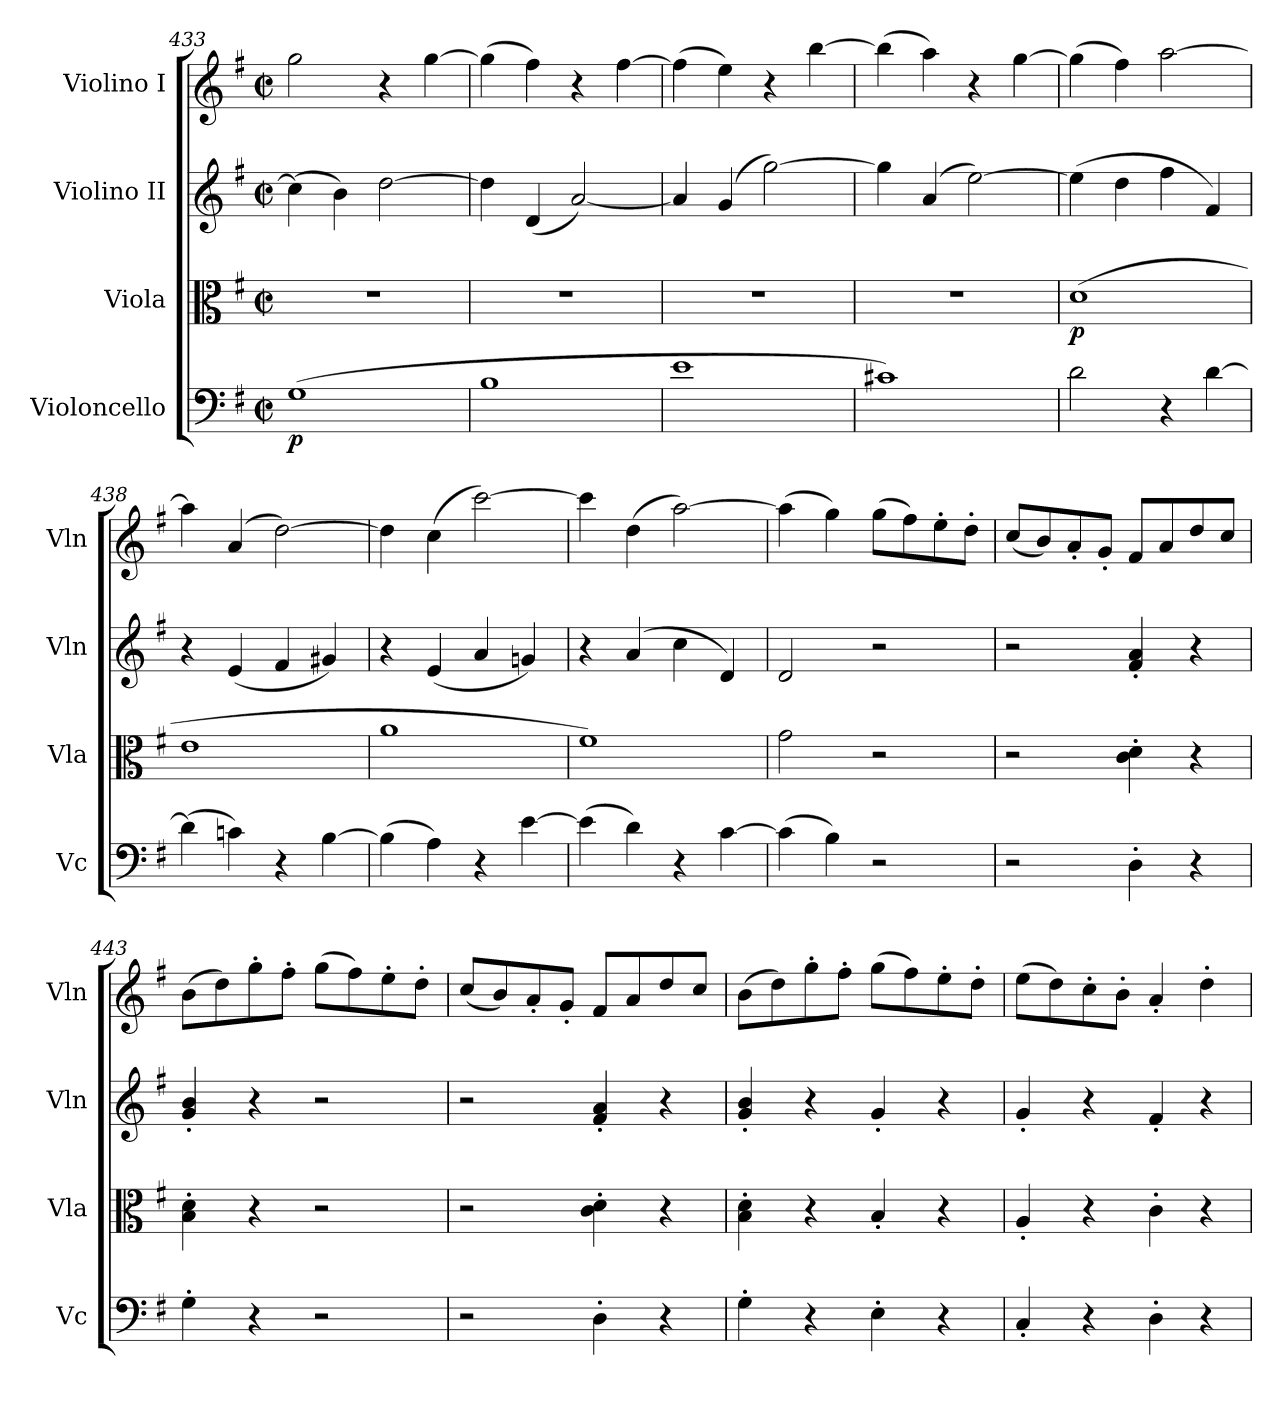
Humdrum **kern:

**kern	**dynam	**kern	**dynam	**kern	**kern
*part4	*part4	*part3	*part3	*part2	*part1
*staff4	*staff4	*staff3	*staff3	*staff2	*staff1
*I"Violoncello	*	*I"Viola	*	*I"Violino II	*I"Violino I
*I'Vc	*	*I'Vla	*	*I'Vln	*I'Vln
*clefF4	*	*clefC3	*	*clefG2	*clefG2
*k[f#]	*	*k[f#]	*	*k[f#]	*k[f#]
*M2/2	*	*M2/2	*	*M2/2	*M2/2
*met(c|)	*	*met(c|)	*	*met(c|)	*met(c|)
=433	=433	=433	=433	=433	=433
(1G	p	1r	.	(4cc]	2gg
.	.	.	.	4b)	.
.	.	.	.	[2dd	4r
.	.	.	.	.	[4gg
=434	=434	=434	=434	=434	=434
1B	.	1r	.	4dd]	(4gg]
.	.	.	.	(4d	4ff#)
.	.	.	.	[2a)	4r
.	.	.	.	.	[4ff#
=435	=435	=435	=435	=435	=435
1e	.	1r	.	4a]	(4ff#]
.	.	.	.	(4g	4ee)
.	.	.	.	[2gg)	4r
.	.	.	.	.	[4bb
=436	=436	=436	=436	=436	=436
1c#X)	.	1r	.	4gg]	(4bb]
.	.	.	.	(4a	4aa)
.	.	.	.	[2ee)	4r
.	.	.	.	.	[4gg
=437	=437	=437	=437	=437	=437
2d	.	(1d	p	(4ee]	(4gg]
.	.	.	.	4dd	4ff#)
4r	.	.	.	4ff#	[2aa
[4d	.	.	.	4f#)	.
=438	=438	=438	=438	=438	=438
(4d]	.	1e	.	4r	4aa]
4cn)	.	.	.	(4e	(4a
4r	.	.	.	4f#	[2dd)
[4B	.	.	.	4g#X)	.
=439	=439	=439	=439	=439	=439
(4B]	.	1a	.	4r	4dd]
4A)	.	.	.	(4e	(4cc
4r	.	.	.	4a	[2ccc)
[4e	.	.	.	4gn)	.
=440	=440	=440	=440	=440	=440
(4e]	.	1f#)	.	4r	4ccc]
4d)	.	.	.	(4a	(4dd
4r	.	.	.	4cc	[2aa)
[4c	.	.	.	4d)	.
=441	=441	=441	=441	=441	=441
(4c]	.	2g	.	2d	(4aa]
4B)	.	.	.	.	4gg)
2r	.	2r	.	2r	(8ggL
.	.	.	.	.	8ff#)
.	.	.	.	.	8ee'
.	.	.	.	.	8dd'J
=442	=442	=442	=442	=442	=442
2r	.	2r	.	2r	(8ccL
.	.	.	.	.	8b)
.	.	.	.	.	8a'
.	.	.	.	.	8g'J
4D'	.	4c' 4d'	.	4f#' 4a'	8f#L
.	.	.	.	.	8a
4r	.	4r	.	4r	8dd
.	.	.	.	.	8ccJ
=443	=443	=443	=443	=443	=443
4G'	.	4B' 4d'	.	4g' 4b'	(8bL
.	.	.	.	.	8dd)
4r	.	4r	.	4r	8gg'
.	.	.	.	.	8ff#'J
2r	.	2r	.	2r	(8ggL
.	.	.	.	.	8ff#)
.	.	.	.	.	8ee'
.	.	.	.	.	8dd'J
=444	=444	=444	=444	=444	=444
2r	.	2r	.	2r	(8ccL
.	.	.	.	.	8b)
.	.	.	.	.	8a'
.	.	.	.	.	8g'J
4D'	.	4c' 4d'	.	4f#' 4a'	8f#L
.	.	.	.	.	8a
4r	.	4r	.	4r	8dd
.	.	.	.	.	8ccJ
=445	=445	=445	=445	=445	=445
4G'	.	4B' 4d'	.	4g' 4b'	(8bL
.	.	.	.	.	8dd)
4r	.	4r	.	4r	8gg'
.	.	.	.	.	8ff#'J
4E'	.	4B'	.	4g'	(8ggL
.	.	.	.	.	8ff#)
4r	.	4r	.	4r	8ee'
.	.	.	.	.	8dd'J
=446	=446	=446	=446	=446	=446
4C'	.	4A'	.	4g'	(8eeL
.	.	.	.	.	8dd)
4r	.	4r	.	4r	8cc'
.	.	.	.	.	8b'J
4D'	.	4c'	.	4f#'	4a'
4r	.	4r	.	4r	4dd'
=	=	=	=	=	=
*-	*-	*-	*-	*-	*-
